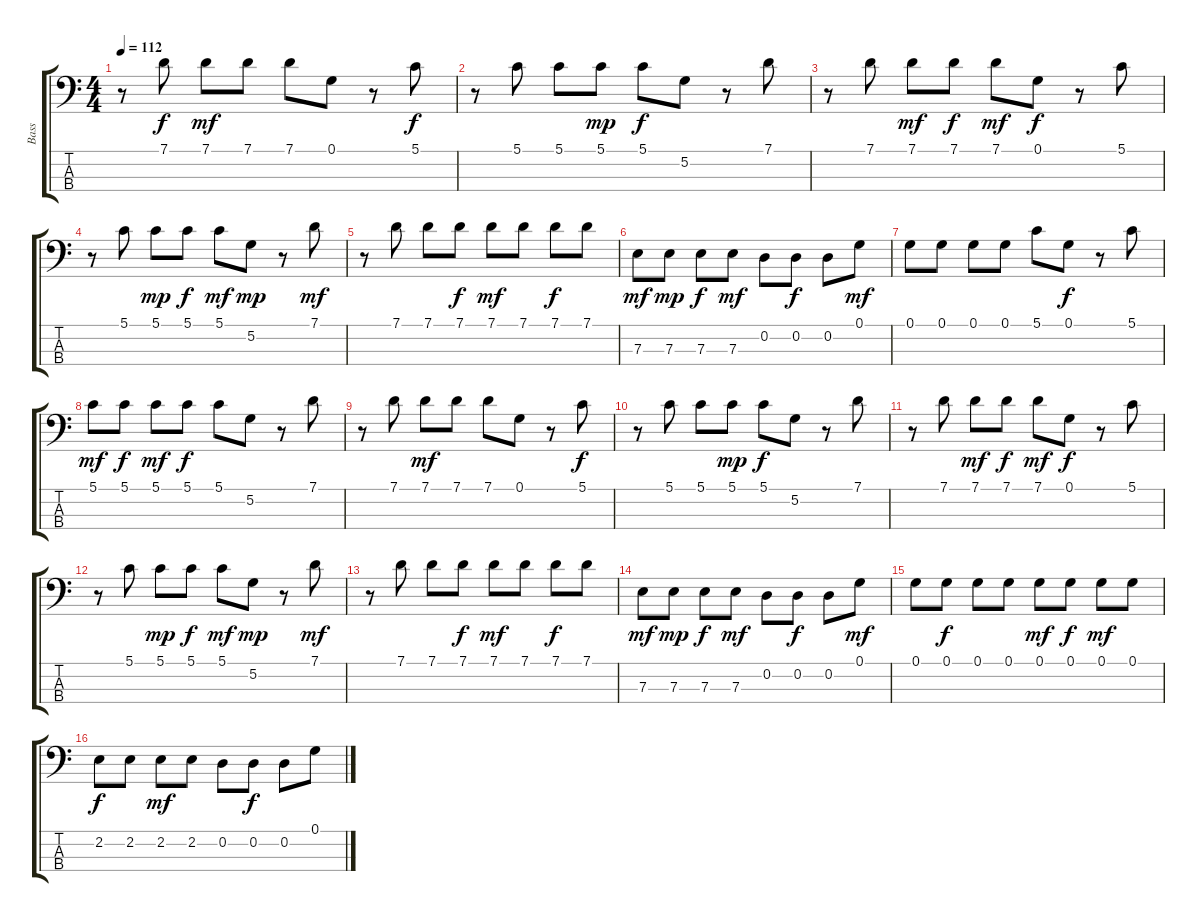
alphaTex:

\track ("Bass" "Bass") {instrument electricbassfinger}
\staff {score tabs}
\tuning (G2 D2 A1 E1) {hide}
\ts (4 4)
\tempo 112
\clef f4
\ks c
r.8{dy f} 7.1.8 7.1.8{dy mf} 7.1.8 7.1.8 0.1.8 r.8 5.1.8{dy f} |
r.8 5.1.8 5.1.8 5.1.8{dy mp} 5.1.8{dy f} 5.2.8 r.8 7.1.8 |
r.8 7.1.8 7.1.8{dy mf} 7.1.8{dy f} 7.1.8{dy mf} 0.1.8{dy f} r.8 5.1.8 |
r.8 5.1.8 5.1.8{dy mp} 5.1.8{dy f} 5.1.8{dy mf} 5.2.8{dy mp} r.8 7.1.8{dy mf} |
r.8 7.1.8 7.1.8 7.1.8{dy f} 7.1.8{dy mf} 7.1.8 7.1.8{dy f} 7.1.8 |
7.3.8{dy mf} 7.3.8{dy mp} 7.3.8{dy f} 7.3.8{dy mf} 0.2.8 0.2.8{dy f} 0.2.8 0.1.8{dy mf} |
0.1.8 0.1.8 0.1.8 0.1.8 5.1.8 0.1.8{dy f} r.8 5.1.8 |
5.1.8{dy mf} 5.1.8{dy f} 5.1.8{dy mf} 5.1.8{dy f} 5.1.8 5.2.8 r.8 7.1.8 |
r.8 7.1.8 7.1.8{dy mf} 7.1.8 7.1.8 0.1.8 r.8 5.1.8{dy f} |
r.8 5.1.8 5.1.8 5.1.8{dy mp} 5.1.8{dy f} 5.2.8 r.8 7.1.8 |
r.8 7.1.8 7.1.8{dy mf} 7.1.8{dy f} 7.1.8{dy mf} 0.1.8{dy f} r.8 5.1.8 |
r.8 5.1.8 5.1.8{dy mp} 5.1.8{dy f} 5.1.8{dy mf} 5.2.8{dy mp} r.8 7.1.8{dy mf} |
r.8 7.1.8 7.1.8 7.1.8{dy f} 7.1.8{dy mf} 7.1.8 7.1.8{dy f} 7.1.8 |
7.3.8{dy mf} 7.3.8{dy mp} 7.3.8{dy f} 7.3.8{dy mf} 0.2.8 0.2.8{dy f} 0.2.8 0.1.8{dy mf} |
0.1.8 0.1.8{dy f} 0.1.8 0.1.8 0.1.8{dy mf} 0.1.8{dy f} 0.1.8{dy mf} 0.1.8 |
2.2.8{dy f} 2.2.8 2.2.8{dy mf} 2.2.8 0.2.8 0.2.8{dy f} 0.2.8 0.1.8
